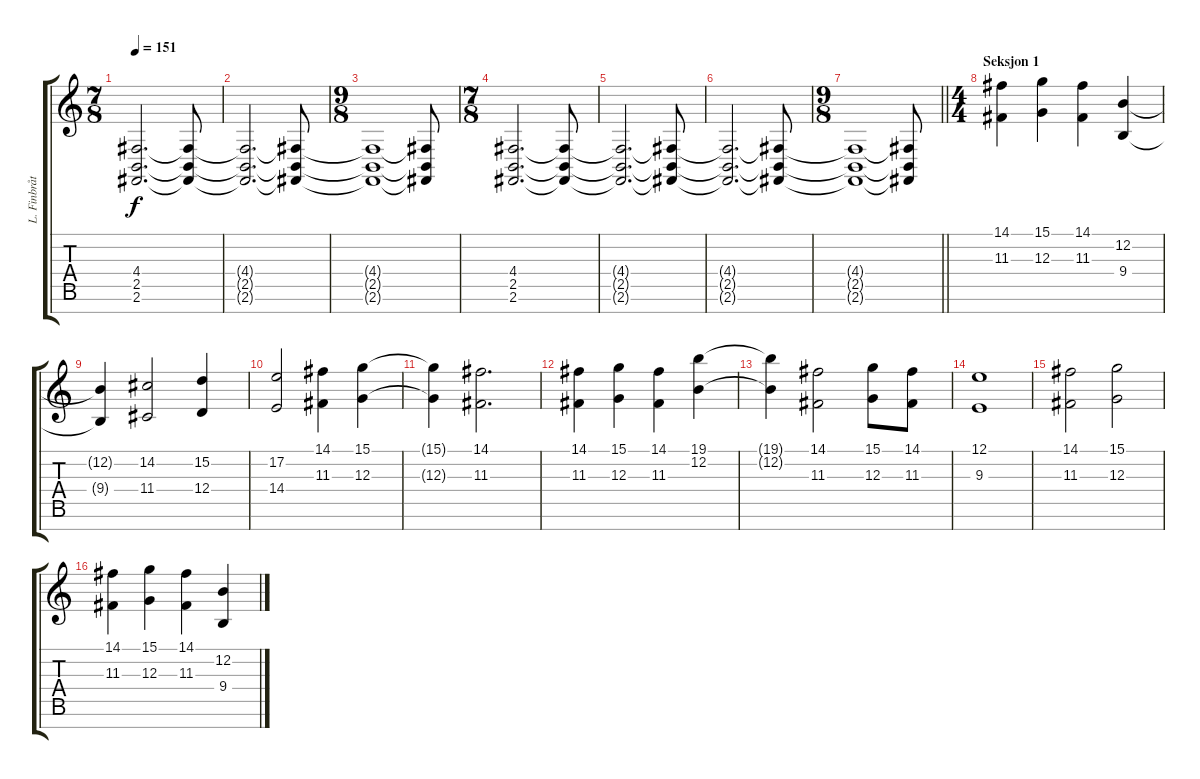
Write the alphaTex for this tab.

\track ("L. Finbråten" "L. Finbråt") {instrument acousticgrandpiano}
\staff {score tabs}
\tuning (E4 B3 G3 D3 A2 E2 B1) {hide}
\ts (7 8)
\tempo 151
\clef g2
\ks c
(4.4{t} 2.5{t} 2.6{t}).2{d dy f} (4.4{t} 2.5{t} 2.6{t}).8 |
(4.4{t} 2.5{t} 2.6{t}).2{d} (4.4{t} 2.5{t} 2.6{t}).8 |
\ts (9 8)
(4.4{t} 2.5{t} 2.6{t}).1 (4.4{t} 2.5{t} 2.6{t}).8 |
\ts (7 8)
(4.4 2.5 2.6).2{d} (4.4{t} 2.5{t} 2.6{t}).8 |
(4.4{t} 2.5{t} 2.6{t}).2{d} (4.4{t} 2.5{t} 2.6{t}).8 |
(4.4{t} 2.5{t} 2.6{t}).2{d} (4.4{t} 2.5{t} 2.6{t}).8 |
\ts (9 8)
\barLineRight lightlight
(4.4{t} 2.5{t} 2.6{t}).1 (4.4{t} 2.5{t} 2.6{t}).8 |
\ts (4 4)
\section ("" "Seksjon 1")
(14.1 11.3).4{volume 16 instrument acousticgrandpiano} (15.1 12.3).4 (14.1 11.3).4 (12.2 9.4).4 |
(12.2{t} 9.4{t}).4 (14.2 11.4).2 (15.2 12.4).4 |
(17.2 14.4).2 (14.1 11.3).4 (15.1 12.3).4 |
(15.1{t} 12.3{t}).4 (14.1 11.3).2{d} |
(14.1 11.3).4 (15.1 12.3).4 (14.1 11.3).4 (19.1 12.2).4 |
(19.1{t} 12.2{t}).4 (14.1 11.3).2 (15.1 12.3).8 (14.1 11.3).8 |
(12.1 9.3).1 |
(14.1 11.3).2 (15.1 12.3).2 |
(14.1 11.3).4 (15.1 12.3).4 (14.1 11.3).4 (12.2 9.4).4
